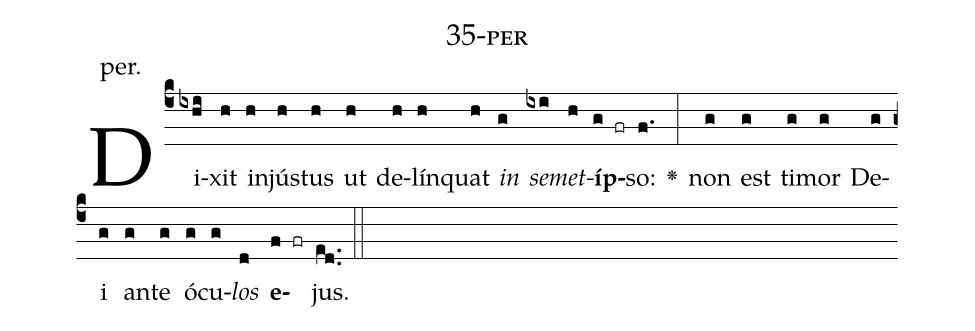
name: 35-per;
annotation: per.;
%%
(c4)Di(ixhi)xit(h) in(h)jús(h)tus(h) ut(h) de(h)lín(h)quat(h) <i>in</i>(g) <i>se</i>(ixi)<i>met</i>(h)<b>íp</b>(g fr)so:(f.) <v>\greheightstar</v>(:) non(g) est(g) ti(g)mor(g) De(g)i(g) an(g)te(g) ó(g)cu(g)<i>los</i>(d) <b>e</b>(f fr)jus.(ed..) (::)


%E(g) u(g) o(g) u(d) a(f) e.(ed..) (::)
